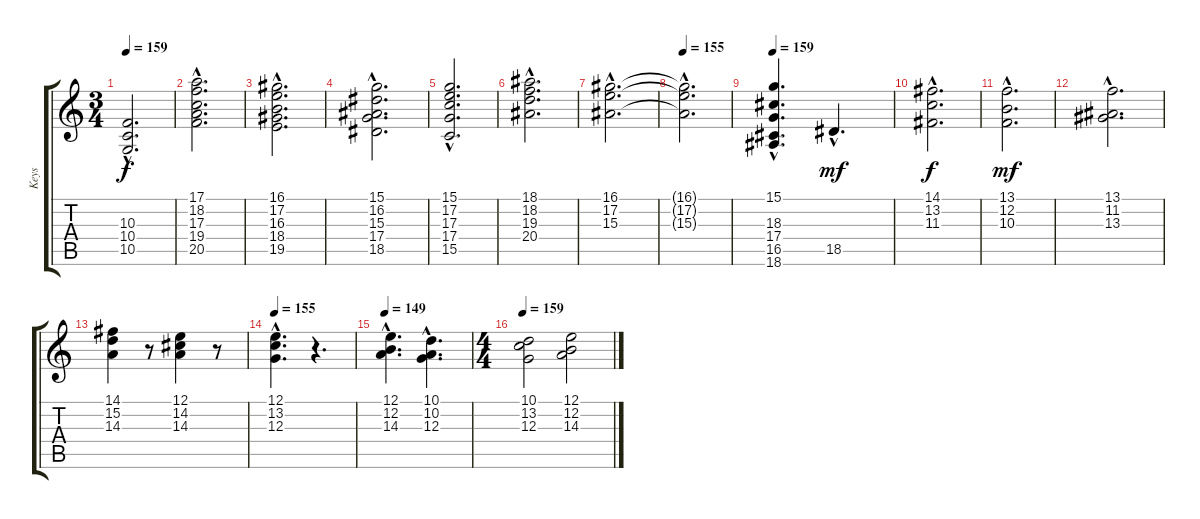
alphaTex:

\track ("Keys" "Keys") {instrument churchorgan}
\staff {score tabs}
\tuning (E4 B3 G3 D3 A2 E2) {hide}
\ts (3 4)
\tempo 159
\clef g2
\ks c
(10.3{hac} 10.4{hac} 10.5{hac}).2{d dy f} |
(17.1{hac} 18.2{hac} 17.3{hac} 19.4{hac} 20.5{hac}).2{d} |
(16.1{hac} 17.2{hac} 16.3{hac} 18.4{hac} 19.5{hac}).2{d} |
(15.1{hac} 16.2{hac} 15.3{hac} 17.4{hac} 18.5{hac}).2{d} |
(15.1{hac} 17.2{hac} 17.3{hac} 17.4{hac} 15.5{hac}).2{d} |
(18.1{hac} 18.2{hac} 19.3{hac} 20.4{hac}).2{d} |
(16.1{hac} 17.2{hac} 15.3{hac}).2{d} |
\tempo 155
(16.1{hac t} 17.2{hac t} 15.3{hac t}).2{d} |
\tempo 159
(15.1{hac} 18.3{hac} 17.4{hac} 16.5{hac} 18.6{hac}).4{d} 18.5{hac}.4{d dy mf} |
(14.1{hac} 13.2{hac} 11.3{hac}).2{d dy f} |
(13.1{hac} 12.2{hac} 10.3{hac}).2{d dy mf} |
(13.1{hac} 11.2{hac} 13.3{hac}).2{d} |
(14.1 15.2 14.3).4 r.8 (12.1 14.2 14.3).4 r.8 |
\tempo 155
(12.1{hac} 13.2{hac} 12.3{hac}).4{d} r.4{d} |
\tempo 149
(12.1{hac} 12.2{hac} 14.3{hac}).4{d} (10.1{hac} 10.2{hac} 12.3{hac}).4{d} |
\ts (4 4)
\tempo 159
(10.1 13.2 12.3).2 (12.1 12.2 14.3).2
